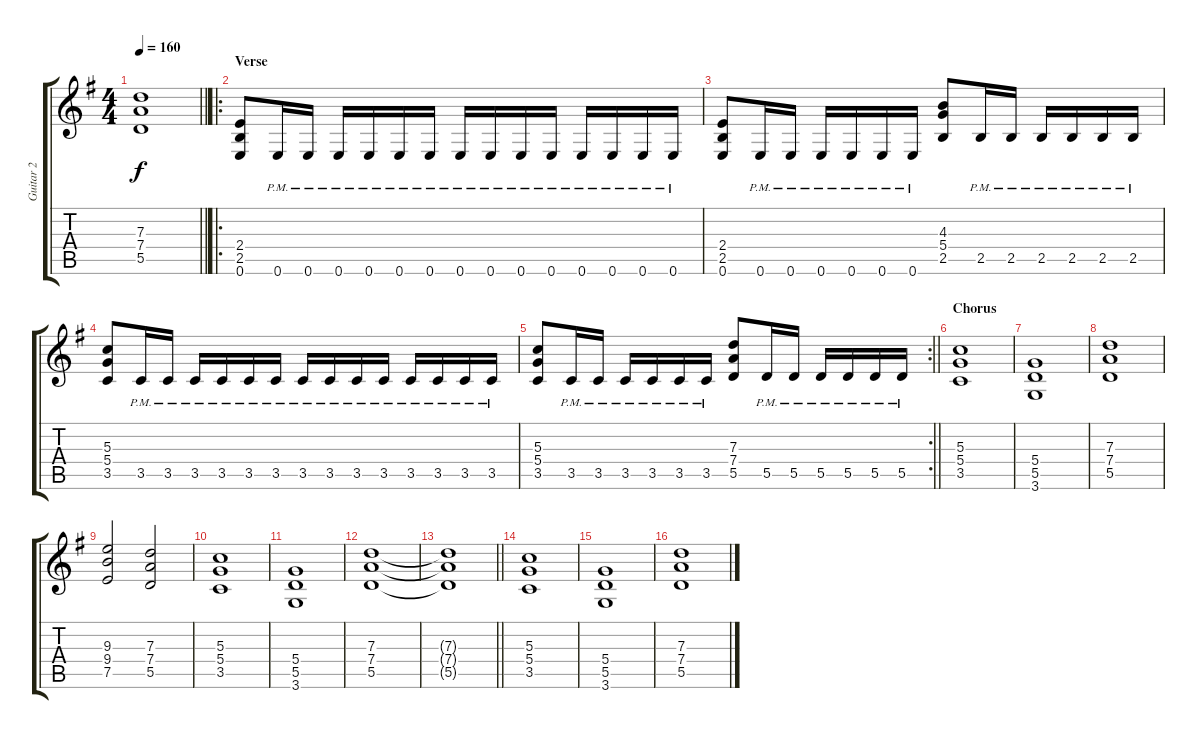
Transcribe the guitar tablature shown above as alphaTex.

\track ("Guitar 2" "Guitar 2") {instrument distortionguitar}
\staff {score tabs}
\tuning (E4 B3 G3 D3 A2 E2) {hide}
\ts (4 4)
\tempo 160
\clef g2
\barLineRight lightlight
\ks eminor
(7.3 7.4 5.5).1{dy f} |
\ro
\section ("" "Verse")
(2.4 2.5 0.6).8 0.6{pm}.16 0.6{pm}.16 0.6{pm}.16 0.6{pm}.16 0.6{pm}.16 0.6{pm}.16 0.6{pm}.16 0.6{pm}.16 0.6{pm}.16 0.6{pm}.16 0.6{pm}.16 0.6{pm}.16 0.6{pm}.16 0.6{pm}.16 |
(2.4 2.5 0.6).8 0.6{pm}.16 0.6{pm}.16 0.6{pm}.16 0.6{pm}.16 0.6{pm}.16 0.6{pm}.16 (4.3 5.4 2.5).8 2.5{pm}.16 2.5{pm}.16 2.5{pm}.16 2.5{pm}.16 2.5{pm}.16 2.5{pm}.16 |
(5.3 5.4 3.5).8 3.5{pm}.16 3.5{pm}.16 3.5{pm}.16 3.5{pm}.16 3.5{pm}.16 3.5{pm}.16 3.5{pm}.16 3.5{pm}.16 3.5{pm}.16 3.5{pm}.16 3.5{pm}.16 3.5{pm}.16 3.5{pm}.16 3.5{pm}.16 |
\rc 2
\barLineRight lightlight
(5.3 5.4 3.5).8 3.5{pm}.16 3.5{pm}.16 3.5{pm}.16 3.5{pm}.16 3.5{pm}.16 3.5{pm}.16 (7.3 7.4 5.5).8 5.5{pm}.16 5.5{pm}.16 5.5{pm}.16 5.5{pm}.16 5.5{pm}.16 5.5{pm}.16 |
\section ("" "Chorus")
(5.3 5.4 3.5).1 |
(5.4 5.5 3.6).1 |
(7.3 7.4 5.5).1 |
(9.3 9.4 7.5).2 (7.3 7.4 5.5).2 |
(5.3 5.4 3.5).1 |
(5.4 5.5 3.6).1 |
(7.3 7.4 5.5).1 |
\barLineRight lightlight
(7.3{t} 7.4{t} 5.5{t}).1 |
(5.3 5.4 3.5).1 |
(5.4 5.5 3.6).1 |
(7.3 7.4 5.5).1
